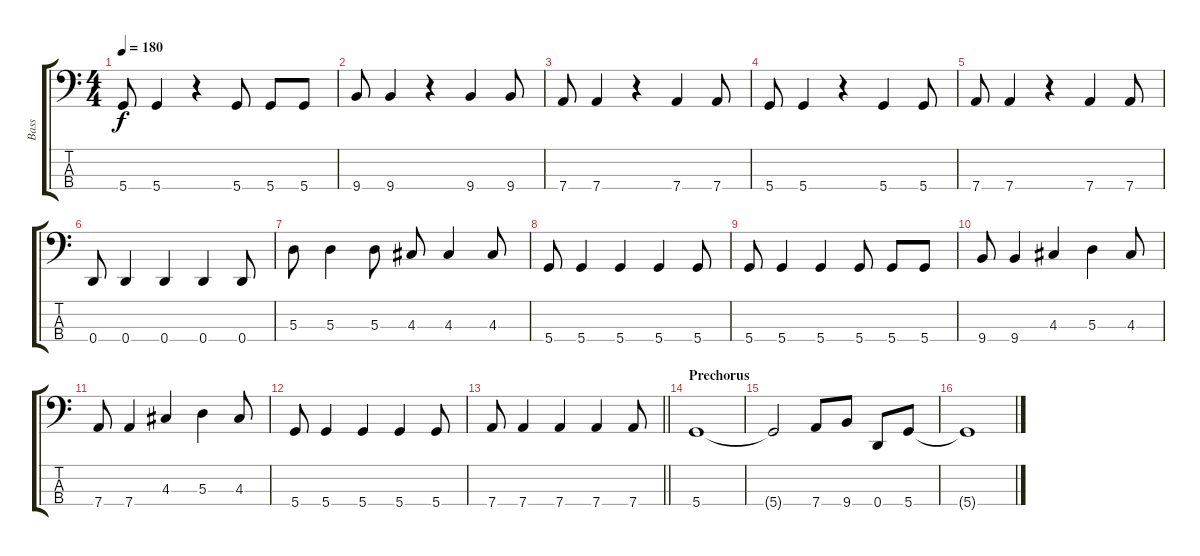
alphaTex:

\track ("Bass" "Bass") {instrument electricbasspick}
\staff {score tabs}
\tuning (G2 D2 A1 D1) {hide}
\ts (4 4)
\tempo 180
\clef f4
\ks c
5.4.8{dy f} 5.4.4 r.4 5.4.8 5.4.8 5.4.8 |
9.4.8 9.4.4 r.4 9.4.4 9.4.8 |
7.4.8 7.4.4 r.4 7.4.4 7.4.8 |
5.4.8 5.4.4 r.4 5.4.4 5.4.8 |
7.4.8 7.4.4 r.4 7.4.4 7.4.8 |
0.4.8 0.4.4 0.4.4 0.4.4 0.4.8 |
5.3.8 5.3.4 5.3.8 4.3.8 4.3.4 4.3.8 |
5.4.8 5.4.4 5.4.4 5.4.4 5.4.8 |
5.4.8 5.4.4 5.4.4 5.4.8 5.4.8 5.4.8 |
9.4.8 9.4.4 4.3.4 5.3.4 4.3.8 |
7.4.8 7.4.4 4.3.4 5.3.4 4.3.8 |
5.4.8 5.4.4 5.4.4 5.4.4 5.4.8 |
\barLineRight lightlight
7.4.8 7.4.4 7.4.4 7.4.4 7.4.8 |
\section ("" "Prechorus")
5.4.1 |
5.4{t}.2 7.4.8 9.4.8 0.4.8 5.4.8 |
5.4{t}.1
